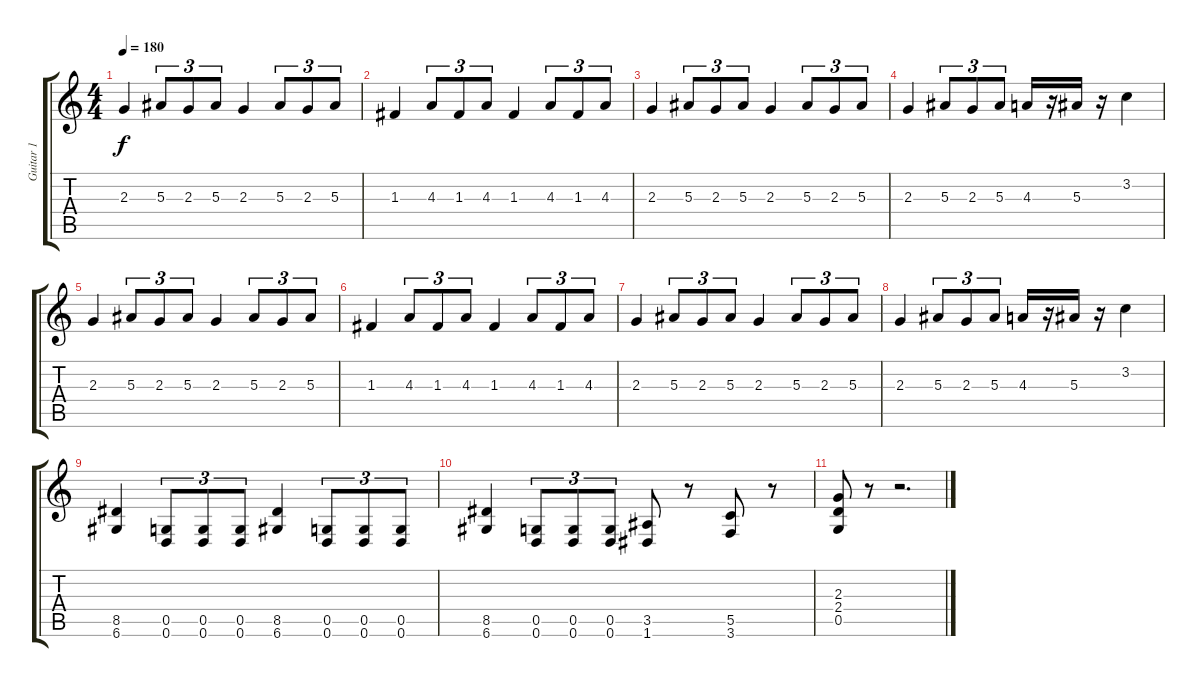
\track ("Guitar 1" "Guitar 1") {instrument distortionguitar}
\staff {score tabs}
\tuning (D4 A3 F3 C3 G2 D2) {hide}
\ts (4 4)
\tempo 180
\clef g2
\ks c
2.3.4{dy f} 5.3.8{tu (3 2)} 2.3.8{tu (3 2)} 5.3.8{tu (3 2)} 2.3.4 5.3.8{tu (3 2)} 2.3.8{tu (3 2)} 5.3.8{tu (3 2)} |
1.3.4 4.3.8{tu (3 2)} 1.3.8{tu (3 2)} 4.3.8{tu (3 2)} 1.3.4 4.3.8{tu (3 2)} 1.3.8{tu (3 2)} 4.3.8{tu (3 2)} |
2.3.4 5.3.8{tu (3 2)} 2.3.8{tu (3 2)} 5.3.8{tu (3 2)} 2.3.4 5.3.8{tu (3 2)} 2.3.8{tu (3 2)} 5.3.8{tu (3 2)} |
2.3.4 5.3.8{tu (3 2)} 2.3.8{tu (3 2)} 5.3.8{tu (3 2)} 4.3.16 r.16 5.3.16 r.16 3.2.4 |
2.3.4 5.3.8{tu (3 2)} 2.3.8{tu (3 2)} 5.3.8{tu (3 2)} 2.3.4 5.3.8{tu (3 2)} 2.3.8{tu (3 2)} 5.3.8{tu (3 2)} |
1.3.4 4.3.8{tu (3 2)} 1.3.8{tu (3 2)} 4.3.8{tu (3 2)} 1.3.4 4.3.8{tu (3 2)} 1.3.8{tu (3 2)} 4.3.8{tu (3 2)} |
2.3.4 5.3.8{tu (3 2)} 2.3.8{tu (3 2)} 5.3.8{tu (3 2)} 2.3.4 5.3.8{tu (3 2)} 2.3.8{tu (3 2)} 5.3.8{tu (3 2)} |
2.3.4 5.3.8{tu (3 2)} 2.3.8{tu (3 2)} 5.3.8{tu (3 2)} 4.3.16 r.16 5.3.16 r.16 3.2.4 |
(8.5 6.6).4 (0.5 0.6).8{tu (3 2)} (0.5 0.6).8{tu (3 2)} (0.5 0.6).8{tu (3 2)} (8.5 6.6).4 (0.5 0.6).8{tu (3 2)} (0.5 0.6).8{tu (3 2)} (0.5 0.6).8{tu (3 2)} |
(8.5 6.6).4 (0.5 0.6).8{tu (3 2)} (0.5 0.6).8{tu (3 2)} (0.5 0.6).8{tu (3 2)} (3.5 1.6).8 r.8 (5.5 3.6).8 r.8 |
(2.3 2.4 0.5).8 r.8 r.2{d}
